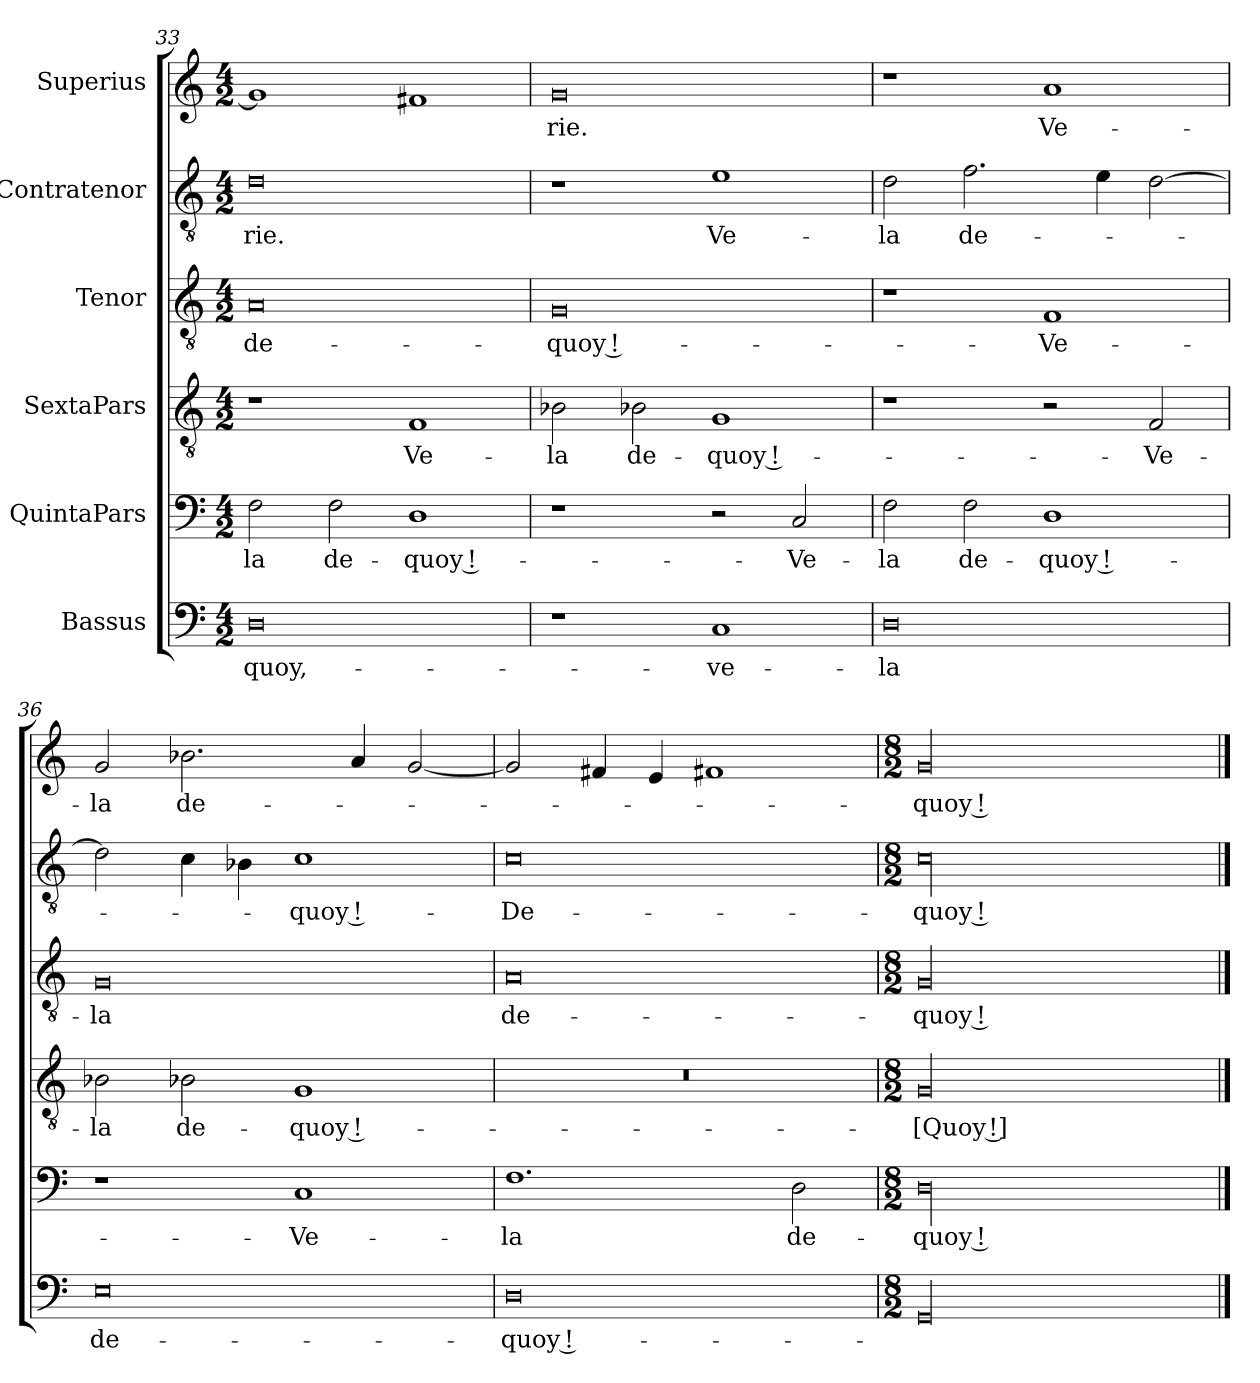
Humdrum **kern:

**kern	**text	**kern	**text	**kern	**text	**kern	**text	**kern	**text	**kern	**text
*part6	*part6	*part5	*part5	*part4	*part4	*part3	*part3	*part2	*part2	*part1	*part1
*staff6	*staff6	*staff5	*staff5	*staff4	*staff4	*staff3	*staff3	*staff2	*staff2	*staff1	*staff1
*I"Bassus	*	*I"QuintaPars	*	*I"SextaPars	*	*I"Tenor	*	*I"Contratenor	*	*I"Superius	*
*clefF4	*	*clefF4	*	*clefGv2	*	*clefGv2	*	*clefGv2	*	*clefG2	*
*k[]	*	*k[]	*	*k[]	*	*k[]	*	*k[]	*	*k[]	*
*M4/2	*	*M4/2	*	*M4/2	*	*M4/2	*	*M4/2	*	*M4/2	*
=33	=33	=33	=33	=33	=33	=33	=33	=33	=33	=33	=33
0D\	quoy,-	2F\	-la	1r	.	0A/	de-	0d\	-rie.	1g/]	.
.	.	2F\	de-	.	.	.	.	.	.	.	.
.	.	1D\	quoy !-	1F/	Ve-	.	.	.	.	1f#X/	.
=34	=34	=34	=34	=34	=34	=34	=34	=34	=34	=34	=34
1r	.	1r	.	2B-X\	-la	0G/	quoy !-	1r	.	0g/	-rie.
.	.	.	.	2B-X\	de-	.	.	.	.	.	.
1C/	ve-	2r	.	1G/	quoy !-	.	.	1e\	Ve-	.	.
.	.	2C/	Ve-	.	.	.	.	.	.	.	.
=35	=35	=35	=35	=35	=35	=35	=35	=35	=35	=35	=35
0D\	-la	2F\	-la	1r	.	1r	.	2d\	-la	1r	.
.	.	2F\	de-	.	.	.	.	2.f\	de-	.	.
.	.	1D\	quoy !-	2r	.	1F/	Ve-	.	.	1a/	Ve-
.	.	.	.	.	.	.	.	4e\	.	.	.
.	.	.	.	2F/	Ve-	.	.	[2d\	.	.	.
=36	=36	=36	=36	=36	=36	=36	=36	=36	=36	=36	=36
0E\	de-	1r	.	2B-X\	-la	0G/	-la	2d\]	.	2g/	-la
.	.	.	.	2B-X\	de-	.	.	4c\	.	2.b-X\	de-
.	.	.	.	.	.	.	.	4B-X\	.	.	.
.	.	1C/	Ve-	1G/	quoy !-	.	.	1c\	quoy !-	.	.
.	.	.	.	.	.	.	.	.	.	4a/	.
.	.	.	.	.	.	.	.	.	.	[2g/	.
=37	=37	=37	=37	=37	=37	=37	=37	=37	=37	=37	=37
0D\	quoy !-	1.F\	-la	0r	.	0A/	de-	0c\	De-	2g/]	.
.	.	.	.	.	.	.	.	.	.	4f#X/	.
.	.	.	.	.	.	.	.	.	.	4e/	.
.	.	.	.	.	.	.	.	.	.	1f#X/	.
.	.	2D\	de-	.	.	.	.	.	.	.	.
=38	=38	=38	=38	=38	=38	=38	=38	=38	=38	=38	=38
*M8/2	*	*M8/2	*	*M8/2	*	*M8/2	*	*M8/2	*	*M8/2	*
00GG/	.	00D\	quoy !-	00G/	[Quoy !]-	00G/	quoy !-	00c\	quoy !-	00g/	quoy !-
==	==	==	==	==	==	==	==	==	==	==	==
*-	*-	*-	*-	*-	*-	*-	*-	*-	*-	*-	*-
